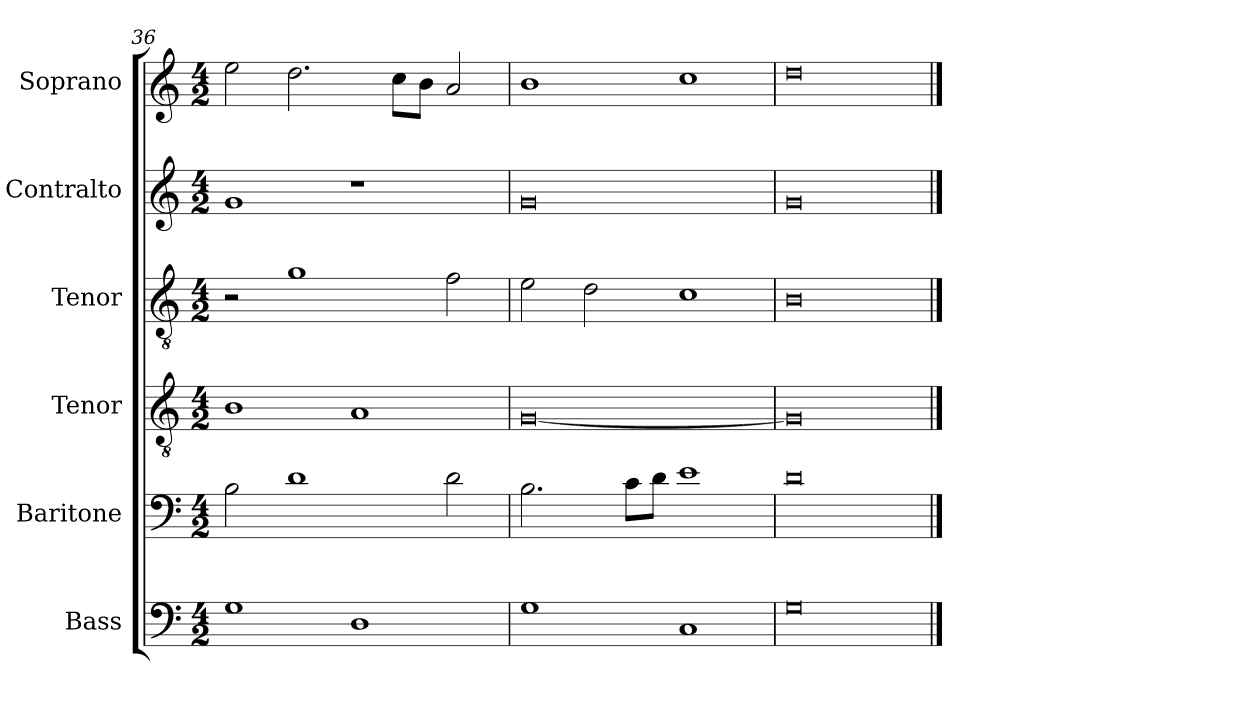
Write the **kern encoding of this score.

**kern	**kern	**kern	**kern	**kern	**kern
*part6	*part5	*part4	*part3	*part2	*part1
*staff6	*staff5	*staff4	*staff3	*staff2	*staff1
*I"Bass	*I"Baritone	*I"Tenor	*I"Tenor	*I"Contralto	*I"Soprano
*I'B	*I'Bar	*I'T	*I'T	*I'A	*I'S
*clefF4	*clefF4	*clefGv2	*clefGv2	*clefG2	*clefG2
*k[]	*k[]	*k[]	*k[]	*k[]	*k[]
*G:mix	*G:mix	*G:mix	*G:mix	*G:mix	*G:mix
*M4/2	*M4/2	*M4/2	*M4/2	*M4/2	*M4/2
=36	=36	=36	=36	=36	=36
1G	2B	1B	2r	1g	2ee
.	1d	.	1g	.	2.dd
1D	.	1A	.	1r	.
.	.	.	.	.	8cc\L
.	.	.	.	.	8b\J
.	2d	.	2f	.	2a
=37	=37	=37	=37	=37	=37
1G	2.B	[0G	2e	0g	1b
.	.	.	2d	.	.
.	8c\L	.	.	.	.
.	8d\J	.	.	.	.
1C	1e	.	1c	.	1cc
=38	=38	=38	=38	=38	=38
0G	0d	0G]	0B	0g	0dd
==	==	==	==	==	==
*-	*-	*-	*-	*-	*-
